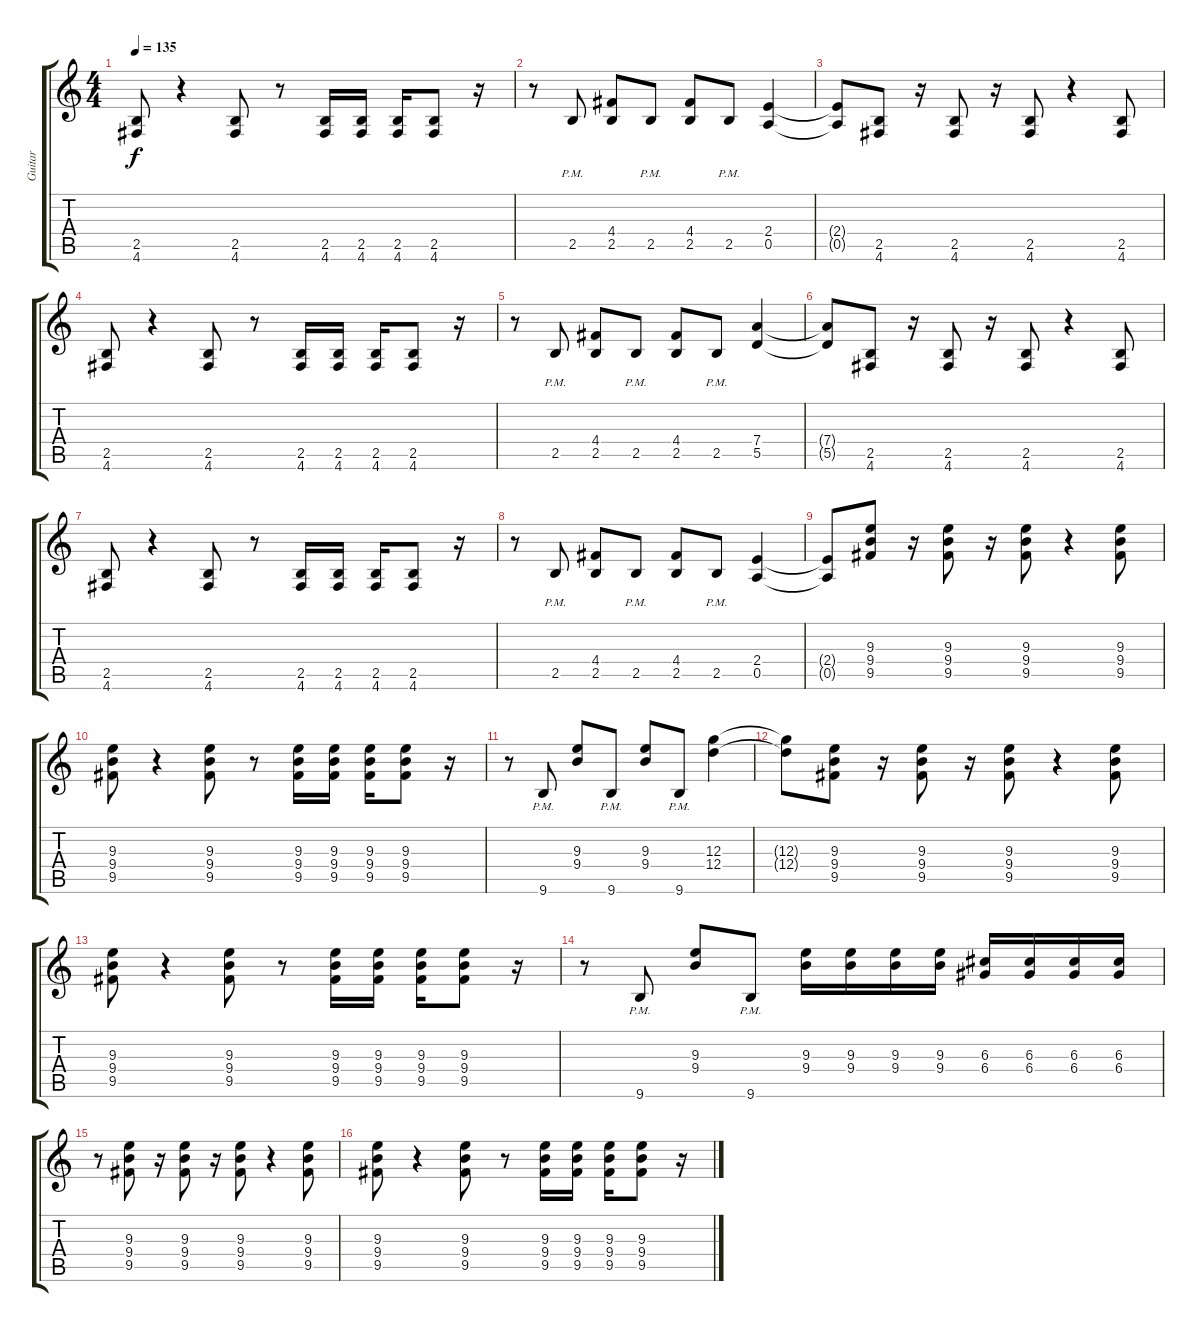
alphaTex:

\track ("Guitar" "Guitar") {instrument distortionguitar}
\staff {score tabs}
\tuning (E4 B3 G3 D3 A2 D2) {hide}
\ts (4 4)
\tempo 135
\clef g2
\ks c
(2.5 4.6).8{dy f} r.4 (2.5 4.6).8 r.8 (2.5 4.6).16 (2.5 4.6).16 (2.5 4.6).16 (2.5 4.6).8 r.16 |
r.8 2.5{pm}.8 (4.4 2.5).8 2.5{pm}.8 (4.4 2.5).8 2.5{pm}.8 (2.4 0.5).4 |
(2.4{t} 0.5{t}).8 (2.5 4.6).8 r.16 (2.5 4.6).8 r.16 (2.5 4.6).8 r.4 (2.5 4.6).8 |
(2.5 4.6).8 r.4 (2.5 4.6).8 r.8 (2.5 4.6).16 (2.5 4.6).16 (2.5 4.6).16 (2.5 4.6).8 r.16 |
r.8 2.5{pm}.8 (4.4 2.5).8 2.5{pm}.8 (4.4 2.5).8 2.5{pm}.8 (7.4 5.5).4 |
(7.4{t} 5.5{t}).8 (2.5 4.6).8 r.16 (2.5 4.6).8 r.16 (2.5 4.6).8 r.4 (2.5 4.6).8 |
(2.5 4.6).8 r.4 (2.5 4.6).8 r.8 (2.5 4.6).16 (2.5 4.6).16 (2.5 4.6).16 (2.5 4.6).8 r.16 |
r.8 2.5{pm}.8 (4.4 2.5).8 2.5{pm}.8 (4.4 2.5).8 2.5{pm}.8 (2.4 0.5).4 |
(2.4{t} 0.5{t}).8 (9.3 9.4 9.5).8 r.16 (9.3 9.4 9.5).8 r.16 (9.3 9.4 9.5).8 r.4 (9.3 9.4 9.5).8 |
(9.3 9.4 9.5).8 r.4 (9.3 9.4 9.5).8 r.8 (9.3 9.4 9.5).16 (9.3 9.4 9.5).16 (9.3 9.4 9.5).16 (9.3 9.4 9.5).8 r.16 |
r.8 9.6{pm}.8 (9.3 9.4).8 9.6{pm}.8 (9.3 9.4).8 9.6{pm}.8 (12.3 12.4).4 |
(12.3{t} 12.4{t}).8 (9.3 9.4 9.5).8 r.16 (9.3 9.4 9.5).8 r.16 (9.3 9.4 9.5).8 r.4 (9.3 9.4 9.5).8 |
(9.3 9.4 9.5).8 r.4 (9.3 9.4 9.5).8 r.8 (9.3 9.4 9.5).16 (9.3 9.4 9.5).16 (9.3 9.4 9.5).16 (9.3 9.4 9.5).8 r.16 |
r.8 9.6{pm}.8 (9.3 9.4).8 9.6{pm}.8 (9.3 9.4).16 (9.3 9.4).16 (9.3 9.4).16 (9.3 9.4).16 (6.3 6.4).16 (6.3 6.4).16 (6.3 6.4).16 (6.3 6.4).16 |
r.8 (9.3 9.4 9.5).8 r.16 (9.3 9.4 9.5).8 r.16 (9.3 9.4 9.5).8 r.4 (9.3 9.4 9.5).8 |
(9.3 9.4 9.5).8 r.4 (9.3 9.4 9.5).8 r.8 (9.3 9.4 9.5).16 (9.3 9.4 9.5).16 (9.3 9.4 9.5).16 (9.3 9.4 9.5).8 r.16
